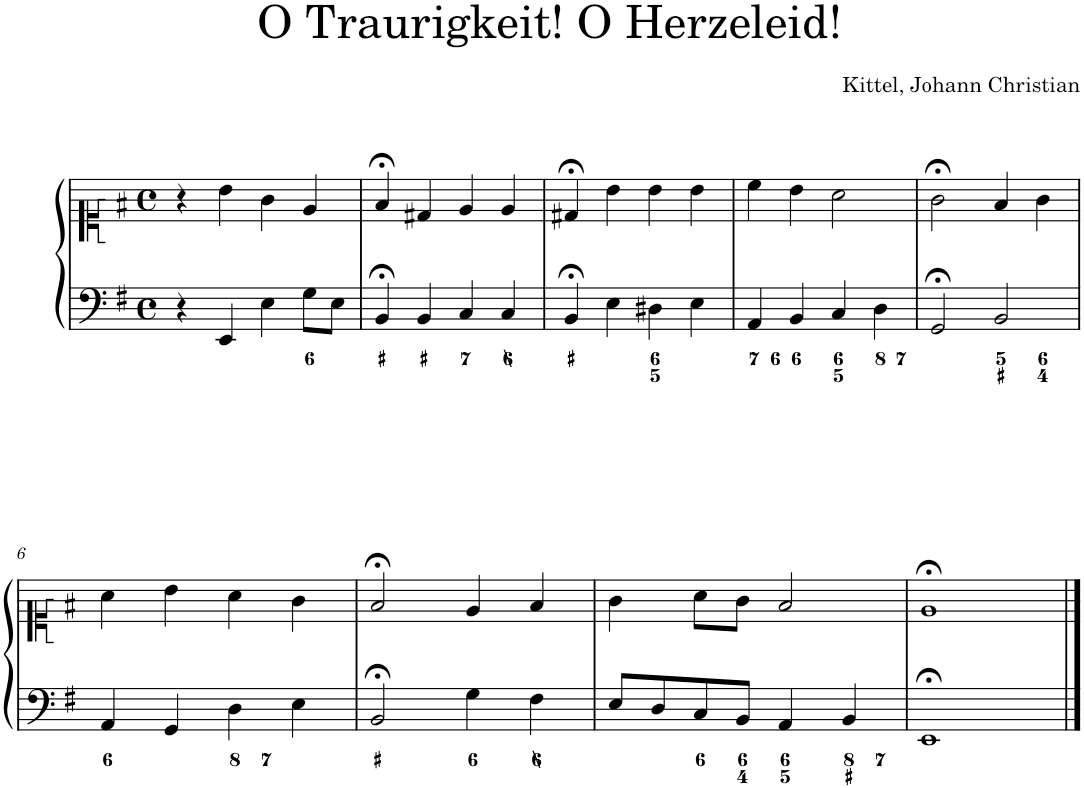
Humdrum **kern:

**kern	**kern
*part1	*part1
*staff2	*staff1
*I"Piano	*
*I'Pno.	*
*clefF4	*clefC1
*k[f#]	*k[f#]
*M4/4	*M4/4
*met(c)	*met(c)
=1	=1
4r	4r
4EE/	4b\
4E\	4g\
8G\L	4e/
8E\J	.
=2	=2
4BB;</	4f#;</
4BB/	4d#X/
4C/	4e/
4C/	4e/
=3	=3
4BB;</	4d#X;</
4E\	4b\
4D#X\	4b\
4E\	4b\
=4	=4
4AA/	4cc\
4BB/	4b\
4C/	2a\
4D\	.
=5	=5
2GG;</	2g;<\
2BB/	4f#/
.	4g\
!!LO:LB:g=z
=6	=6
4AA/	4a\
4GG/	4b\
4D\	4a\
4E\	4g\
=7	=7
2BB;</	2f#;</
4G\	4e/
4F#\	4f#/
=8	=8
8E/L	4g\
8D/	.
8C/	8a\L
8BB/J	8g\J
4AA/	2f#/
4BB/	.
=9	=9
1EE;<	1e;<
==	==
*-	*-
